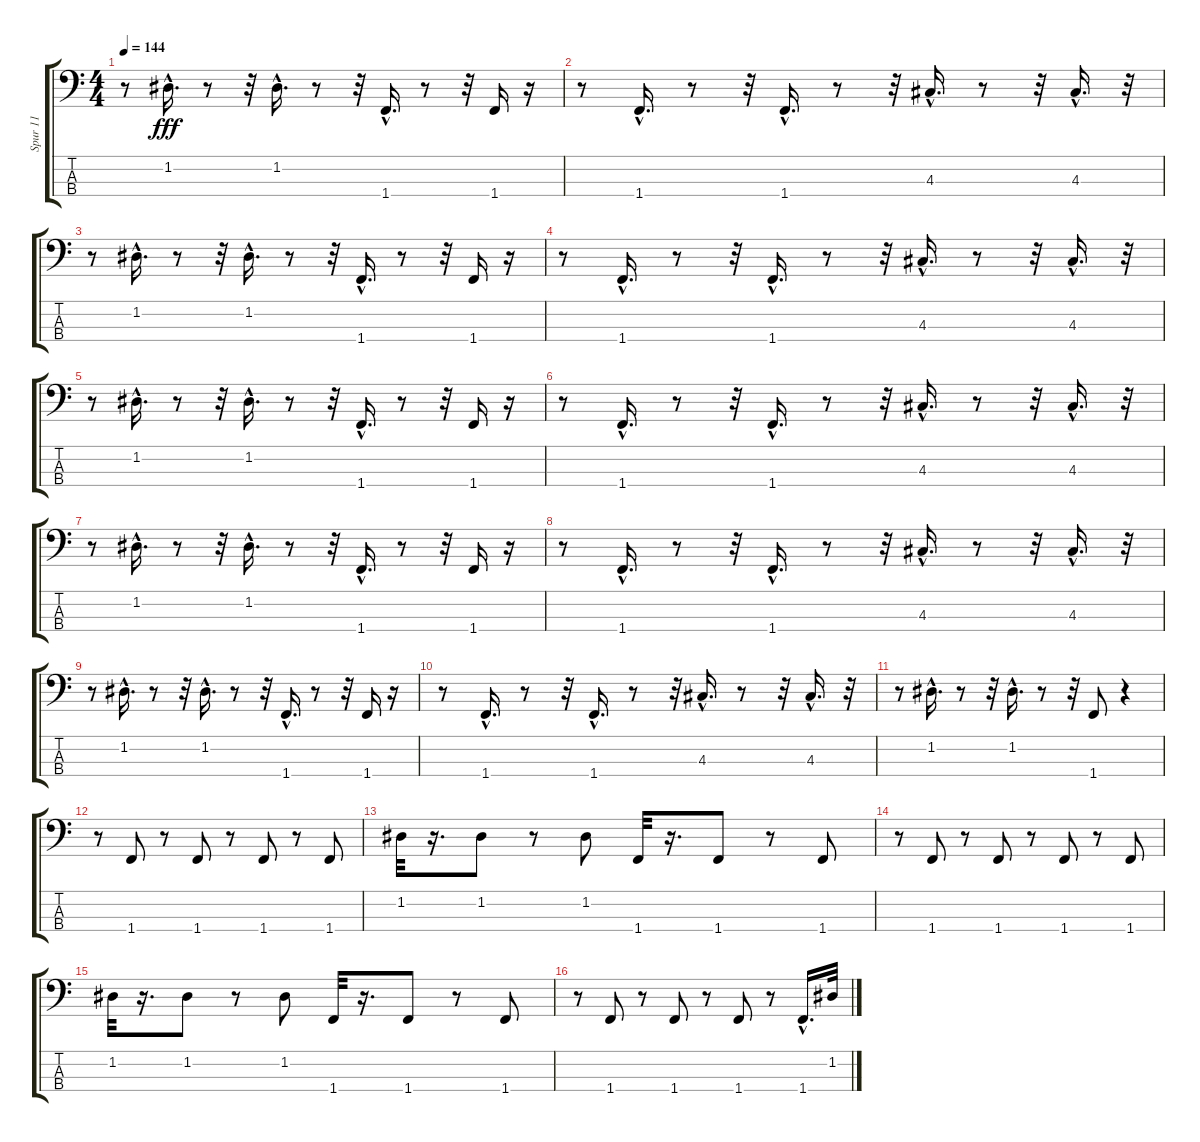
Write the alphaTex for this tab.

\track ("Spur 11" "Spur 11") {instrument synthbass1}
\staff {score tabs}
\tuning (G2 D2 A1 E1) {hide}
\ts (4 4)
\tempo 144
\clef f4
\ks c
r.8{dy fff} 1.2{hac}.16{d} r.8 r.32 1.2{hac}.16{d} r.8 r.32 1.4{hac}.16{d} r.8 r.32 1.4.16 r.16 |
r.8 1.4{hac}.16{d} r.8 r.32 1.4{hac}.16{d} r.8 r.32 4.3{hac}.16{d} r.8 r.32 4.3{hac}.16{d} r.32 |
r.8 1.2{hac}.16{d} r.8 r.32 1.2{hac}.16{d} r.8 r.32 1.4{hac}.16{d} r.8 r.32 1.4.16 r.16 |
r.8 1.4{hac}.16{d} r.8 r.32 1.4{hac}.16{d} r.8 r.32 4.3{hac}.16{d} r.8 r.32 4.3{hac}.16{d} r.32 |
r.8 1.2{hac}.16{d} r.8 r.32 1.2{hac}.16{d} r.8 r.32 1.4{hac}.16{d} r.8 r.32 1.4.16 r.16 |
r.8 1.4{hac}.16{d} r.8 r.32 1.4{hac}.16{d} r.8 r.32 4.3{hac}.16{d} r.8 r.32 4.3{hac}.16{d} r.32 |
r.8 1.2{hac}.16{d} r.8 r.32 1.2{hac}.16{d} r.8 r.32 1.4{hac}.16{d} r.8 r.32 1.4.16 r.16 |
r.8 1.4{hac}.16{d} r.8 r.32 1.4{hac}.16{d} r.8 r.32 4.3{hac}.16{d} r.8 r.32 4.3{hac}.16{d} r.32 |
r.8 1.2{hac}.16{d} r.8 r.32 1.2{hac}.16{d} r.8 r.32 1.4{hac}.16{d} r.8 r.32 1.4.16 r.16 |
r.8 1.4{hac}.16{d} r.8 r.32 1.4{hac}.16{d} r.8 r.32 4.3{hac}.16{d} r.8 r.32 4.3{hac}.16{d} r.32 |
r.8 1.2{hac}.16{d} r.8 r.32 1.2{hac}.16{d} r.8 r.32 1.4.8 r.4 |
r.8 1.4.8 r.8 1.4.8 r.8 1.4.8 r.8 1.4.8 |
1.2.32 r.16{d} 1.2.8 r.8 1.2.8 1.4.32 r.16{d} 1.4.8 r.8 1.4.8 |
r.8 1.4.8 r.8 1.4.8 r.8 1.4.8 r.8 1.4.8 |
1.2.32 r.16{d} 1.2.8 r.8 1.2.8 1.4.32 r.16{d} 1.4.8 r.8 1.4.8 |
r.8 1.4.8 r.8 1.4.8 r.8 1.4.8 r.8 1.4{hac}.16{d} 1.2.32
